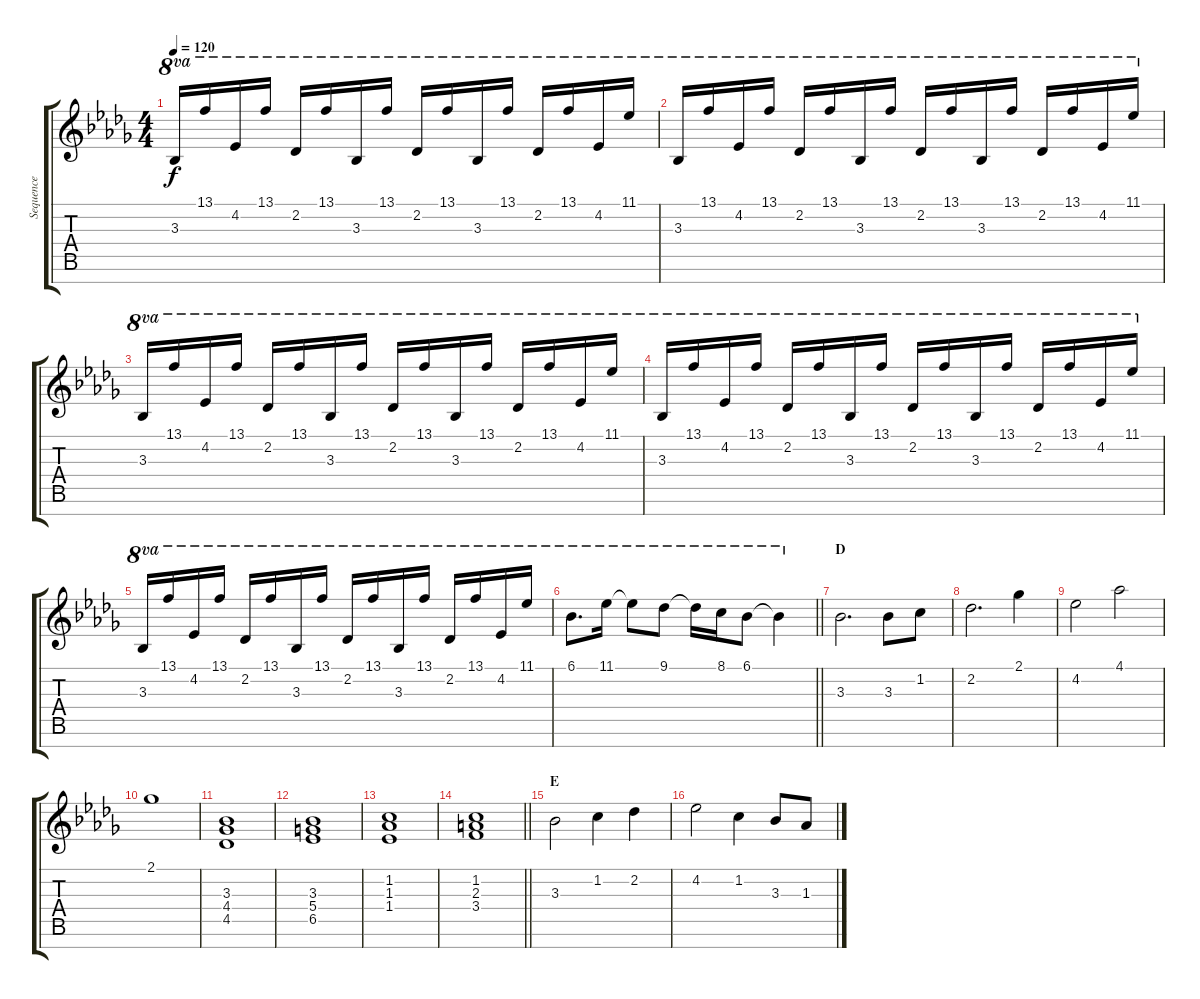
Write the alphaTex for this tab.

\track ("Sequence" "Sequence") {instrument lead2sawtooth}
\staff {score tabs}
\tuning (E5 B4 G4 D4 A3 E3 B2) {hide}
\ts (4 4)
\tempo 120
\clef g2
\ks db
3.3.16{ot 8va dy f} 13.1.16{ot 8va} 4.2.16{ot 8va} 13.1.16{ot 8va} 2.2.16{ot 8va} 13.1.16{ot 8va} 3.3.16{ot 8va} 13.1.16{ot 8va} 2.2.16{ot 8va} 13.1.16{ot 8va} 3.3.16{ot 8va} 13.1.16{ot 8va} 2.2.16{ot 8va} 13.1.16{ot 8va} 4.2.16{ot 8va} 11.1.16{ot 8va} |
3.3.16{ot 8va} 13.1.16{ot 8va} 4.2.16{ot 8va} 13.1.16{ot 8va} 2.2.16{ot 8va} 13.1.16{ot 8va} 3.3.16{ot 8va} 13.1.16{ot 8va} 2.2.16{ot 8va} 13.1.16{ot 8va} 3.3.16{ot 8va} 13.1.16{ot 8va} 2.2.16{ot 8va} 13.1.16{ot 8va} 4.2.16{ot 8va} 11.1.16{ot 8va} |
3.3.16{ot 8va} 13.1.16{ot 8va} 4.2.16{ot 8va} 13.1.16{ot 8va} 2.2.16{ot 8va} 13.1.16{ot 8va} 3.3.16{ot 8va} 13.1.16{ot 8va} 2.2.16{ot 8va} 13.1.16{ot 8va} 3.3.16{ot 8va} 13.1.16{ot 8va} 2.2.16{ot 8va} 13.1.16{ot 8va} 4.2.16{ot 8va} 11.1.16{ot 8va} |
3.3.16{ot 8va} 13.1.16{ot 8va} 4.2.16{ot 8va} 13.1.16{ot 8va} 2.2.16{ot 8va} 13.1.16{ot 8va} 3.3.16{ot 8va} 13.1.16{ot 8va} 2.2.16{ot 8va} 13.1.16{ot 8va} 3.3.16{ot 8va} 13.1.16{ot 8va} 2.2.16{ot 8va} 13.1.16{ot 8va} 4.2.16{ot 8va} 11.1.16{ot 8va} |
3.3.16{ot 8va} 13.1.16{ot 8va} 4.2.16{ot 8va} 13.1.16{ot 8va} 2.2.16{ot 8va} 13.1.16{ot 8va} 3.3.16{ot 8va} 13.1.16{ot 8va} 2.2.16{ot 8va} 13.1.16{ot 8va} 3.3.16{ot 8va} 13.1.16{ot 8va} 2.2.16{ot 8va} 13.1.16{ot 8va} 4.2.16{ot 8va} 11.1.16{ot 8va} |
\barLineRight lightlight
6.1.8{d ot 8va} 11.1.16{ot 8va} 11.1{t}.8{ot 8va} 9.1.8{ot 8va} 9.1{t}.16{ot 8va} 8.1.16{ot 8va} 6.1.8{ot 8va} 6.1{t}.4{ot 8va} |
\section ("" "D")
3.3.2{d} 3.3.8 1.2.8 |
2.2.2{d} 2.1.4 |
4.2.2 4.1.2 |
2.1.1 |
(3.3 4.4 4.5).1 |
(3.3 5.4 6.5).1 |
(1.2 1.3 1.4).1 |
\barLineRight lightlight
(1.2 2.3 3.4).1 |
\section ("" "E")
3.3.2 1.2.4 2.2.4 |
4.2.2 1.2.4 3.3.8 1.3.8
